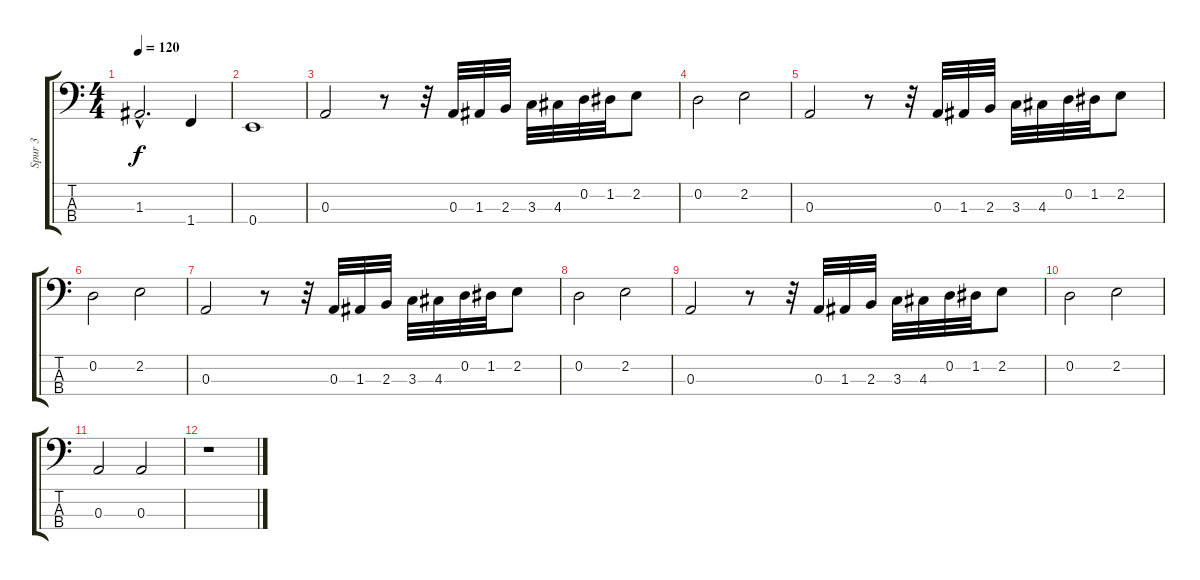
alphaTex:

\track ("Spur 3" "Spur 3") {instrument electricbassfinger}
\staff {score tabs}
\tuning (G2 D2 A1 E1) {hide}
\ts (4 4)
\tempo 120
\clef f4
\ks c
1.3{hac}.2{d dy f} 1.4.4 |
0.4.1 |
0.3.2 r.8 r.32 0.3.32 1.3.32 2.3.32 3.3.32 4.3.32 0.2.32 1.2.32 2.2.8 |
0.2.2 2.2.2 |
0.3.2 r.8 r.32 0.3.32 1.3.32 2.3.32 3.3.32 4.3.32 0.2.32 1.2.32 2.2.8 |
0.2.2 2.2.2 |
0.3.2 r.8 r.32 0.3.32 1.3.32 2.3.32 3.3.32 4.3.32 0.2.32 1.2.32 2.2.8 |
0.2.2 2.2.2 |
0.3.2 r.8 r.32 0.3.32 1.3.32 2.3.32 3.3.32 4.3.32 0.2.32 1.2.32 2.2.8 |
0.2.2 2.2.2 |
0.3.2 0.3.2 |
r.1
